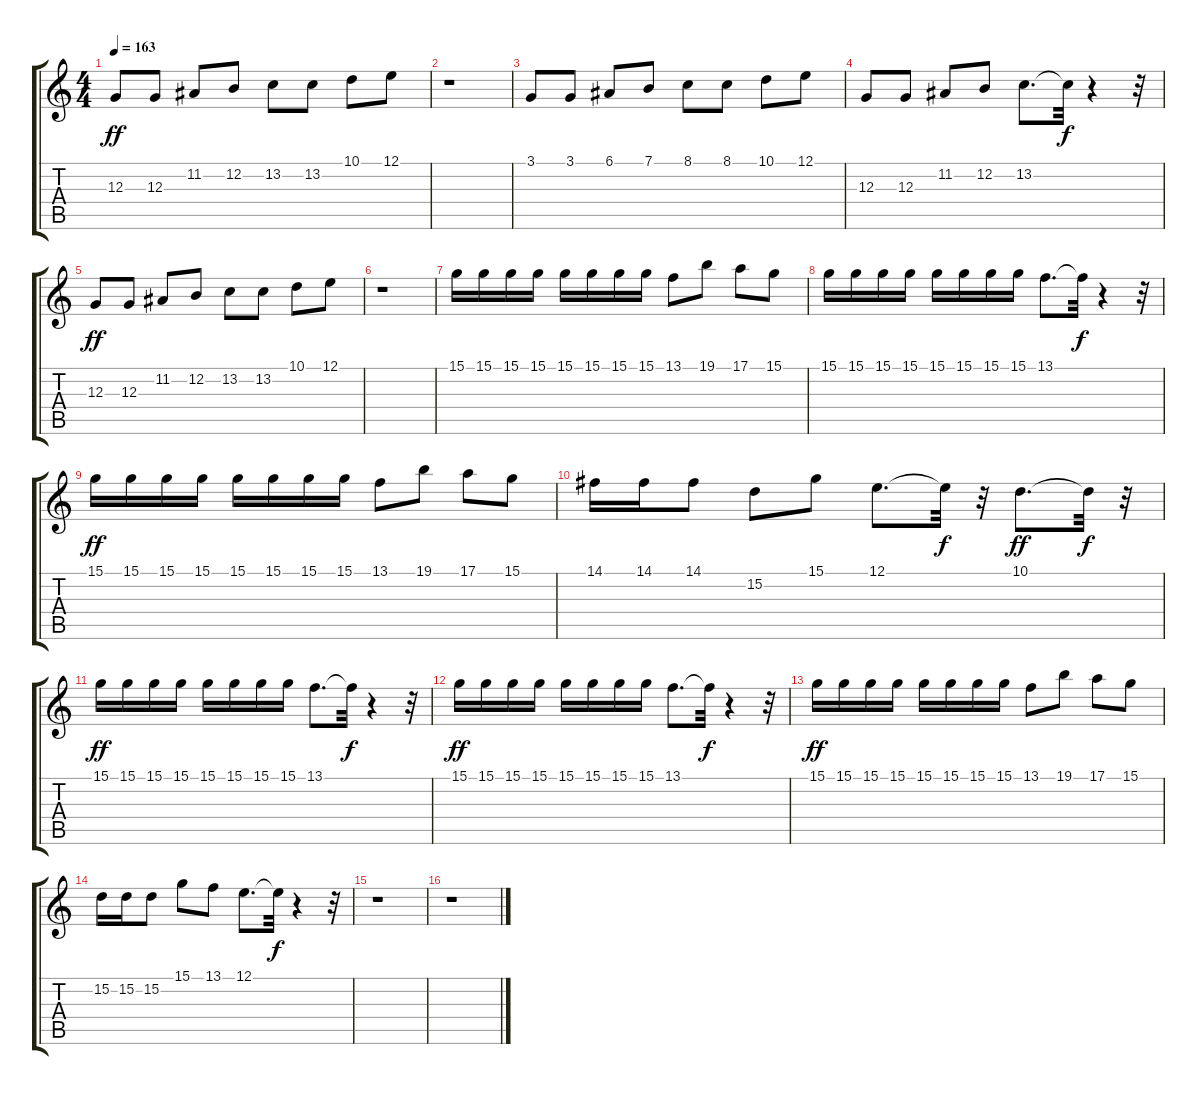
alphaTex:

\track "" {instrument acousticgrandpiano}
\staff {score tabs}
\tuning (E4 B3 G3 D3 A2 E2) {hide}
\ts (4 4)
\tempo 163
\clef g2
\ks c
12.3.8{dy ff} 12.3.8 11.2.8 12.2.8 13.2.8 13.2.8 10.1.8 12.1.8 |
r.1 |
3.1.8 3.1.8 6.1.8 7.1.8 8.1.8 8.1.8 10.1.8 12.1.8 |
12.3.8 12.3.8 11.2.8 12.2.8 13.2.8{d} 13.2{t}.32{dy f} r.4 r.32 |
12.3.8{dy ff} 12.3.8 11.2.8 12.2.8 13.2.8 13.2.8 10.1.8 12.1.8 |
r.1 |
15.1.16 15.1.16 15.1.16 15.1.16 15.1.16 15.1.16 15.1.16 15.1.16 13.1.8 19.1.8 17.1.8 15.1.8 |
15.1.16 15.1.16 15.1.16 15.1.16 15.1.16 15.1.16 15.1.16 15.1.16 13.1.8{d} 13.1{t}.32{dy f} r.4 r.32 |
15.1.16{dy ff} 15.1.16 15.1.16 15.1.16 15.1.16 15.1.16 15.1.16 15.1.16 13.1.8 19.1.8 17.1.8 15.1.8 |
14.1.16 14.1.16 14.1.8 15.2.8 15.1.8 12.1.8{d} 12.1{t}.32{dy f} r.32 10.1.8{d dy ff} 10.1{t}.32{dy f} r.32 |
15.1.16{dy ff} 15.1.16 15.1.16 15.1.16 15.1.16 15.1.16 15.1.16 15.1.16 13.1.8{d} 13.1{t}.32{dy f} r.4 r.32 |
15.1.16{dy ff} 15.1.16 15.1.16 15.1.16 15.1.16 15.1.16 15.1.16 15.1.16 13.1.8{d} 13.1{t}.32{dy f} r.4 r.32 |
15.1.16{dy ff} 15.1.16 15.1.16 15.1.16 15.1.16 15.1.16 15.1.16 15.1.16 13.1.8 19.1.8 17.1.8 15.1.8 |
15.2.16 15.2.16 15.2.8 15.1.8 13.1.8 12.1.8{d} 12.1{t}.32{dy f} r.4 r.32 |
r.1 |
r.1
